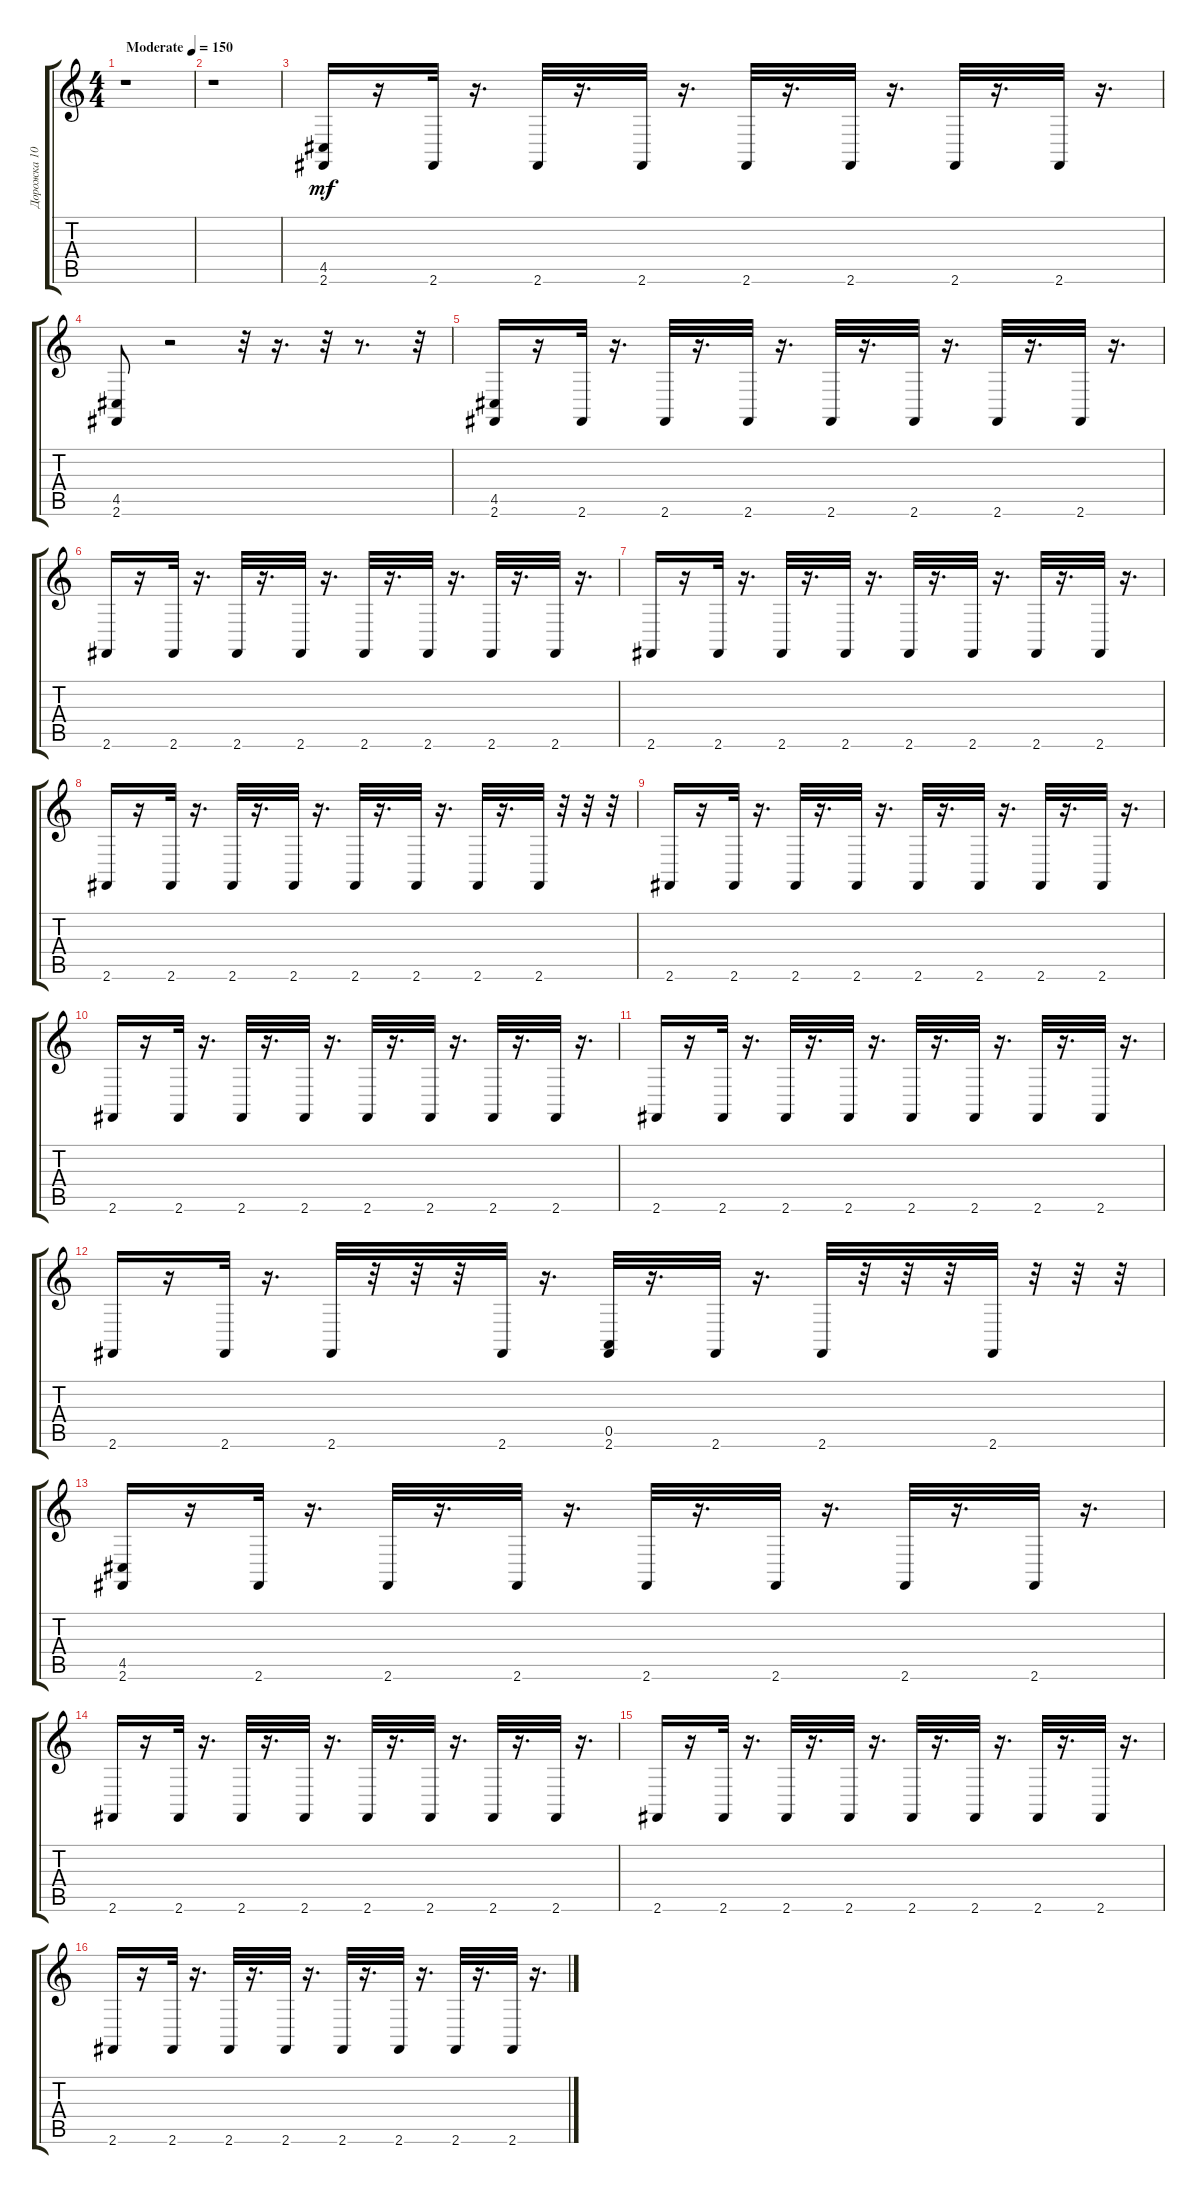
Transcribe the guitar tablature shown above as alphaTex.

\track ("Дорожка 10" "Дорожка 10") {instrument acousticgrandpiano}
\staff {score tabs}
\tuning (E4 B3 G3 D3 A2 E2) {hide}
\ts (4 4)
\tempo (150 "Moderate")
\clef g2
\ks c
r.1{dy mf instrument acousticgrandpiano} |
r.1 |
(4.5 2.6).16 r.16 2.6.32 r.16{d} 2.6.32 r.16{d} 2.6.32 r.16{d} 2.6.32 r.16{d} 2.6.32 r.16{d} 2.6.32 r.16{d} 2.6.32 r.16{d} |
(4.5 2.6).8 r.2 r.32 r.16{d} r.32 r.8{d} r.32 |
(4.5 2.6).16 r.16 2.6.32 r.16{d} 2.6.32 r.16{d} 2.6.32 r.16{d} 2.6.32 r.16{d} 2.6.32 r.16{d} 2.6.32 r.16{d} 2.6.32 r.16{d} |
2.6.16 r.16 2.6.32 r.16{d} 2.6.32 r.16{d} 2.6.32 r.16{d} 2.6.32 r.16{d} 2.6.32 r.16{d} 2.6.32 r.16{d} 2.6.32 r.16{d} |
2.6.16 r.16 2.6.32 r.16{d} 2.6.32 r.16{d} 2.6.32 r.16{d} 2.6.32 r.16{d} 2.6.32 r.16{d} 2.6.32 r.16{d} 2.6.32 r.16{d} |
2.6.16 r.16 2.6.32 r.16{d} 2.6.32 r.16{d} 2.6.32 r.16{d} 2.6.32 r.16{d} 2.6.32 r.16{d} 2.6.32 r.16{d} 2.6.32 r.32 r.32 r.32 |
2.6.16 r.16 2.6.32 r.16{d} 2.6.32 r.16{d} 2.6.32 r.16{d} 2.6.32 r.16{d} 2.6.32 r.16{d} 2.6.32 r.16{d} 2.6.32 r.16{d} |
2.6.16 r.16 2.6.32 r.16{d} 2.6.32 r.16{d} 2.6.32 r.16{d} 2.6.32 r.16{d} 2.6.32 r.16{d} 2.6.32 r.16{d} 2.6.32 r.16{d} |
2.6.16 r.16 2.6.32 r.16{d} 2.6.32 r.16{d} 2.6.32 r.16{d} 2.6.32 r.16{d} 2.6.32 r.16{d} 2.6.32 r.16{d} 2.6.32 r.16{d} |
2.6.16 r.16 2.6.32 r.16{d} 2.6.32 r.32 r.32 r.32 2.6.32 r.16{d} (0.5 2.6).32 r.16{d} 2.6.32 r.16{d} 2.6.32 r.32 r.32 r.32 2.6.32 r.32 r.32 r.32 |
(4.5 2.6).16 r.16 2.6.32 r.16{d} 2.6.32 r.16{d} 2.6.32 r.16{d} 2.6.32 r.16{d} 2.6.32 r.16{d} 2.6.32 r.16{d} 2.6.32 r.16{d} |
2.6.16 r.16 2.6.32 r.16{d} 2.6.32 r.16{d} 2.6.32 r.16{d} 2.6.32 r.16{d} 2.6.32 r.16{d} 2.6.32 r.16{d} 2.6.32 r.16{d} |
2.6.16 r.16 2.6.32 r.16{d} 2.6.32 r.16{d} 2.6.32 r.16{d} 2.6.32 r.16{d} 2.6.32 r.16{d} 2.6.32 r.16{d} 2.6.32 r.16{d} |
2.6.16 r.16 2.6.32 r.16{d} 2.6.32 r.16{d} 2.6.32 r.16{d} 2.6.32 r.16{d} 2.6.32 r.16{d} 2.6.32 r.16{d} 2.6.32 r.16{d}
